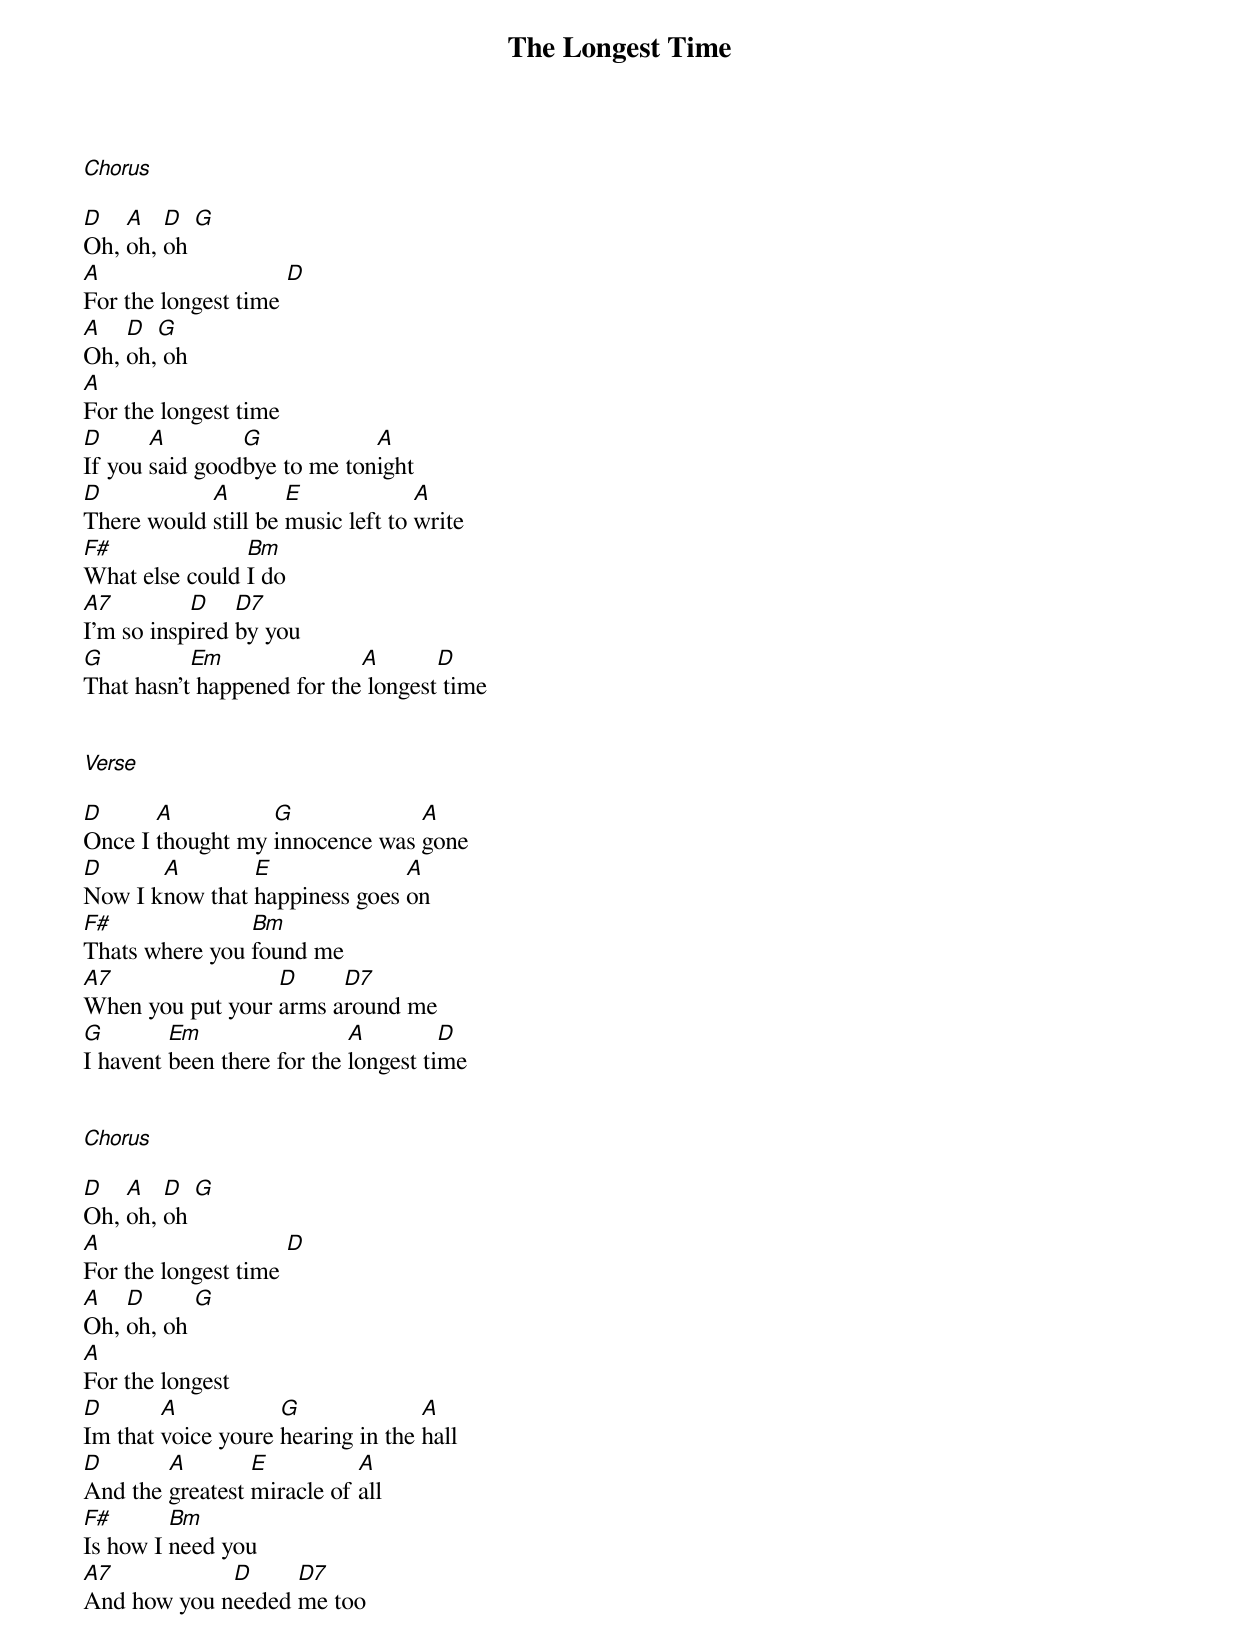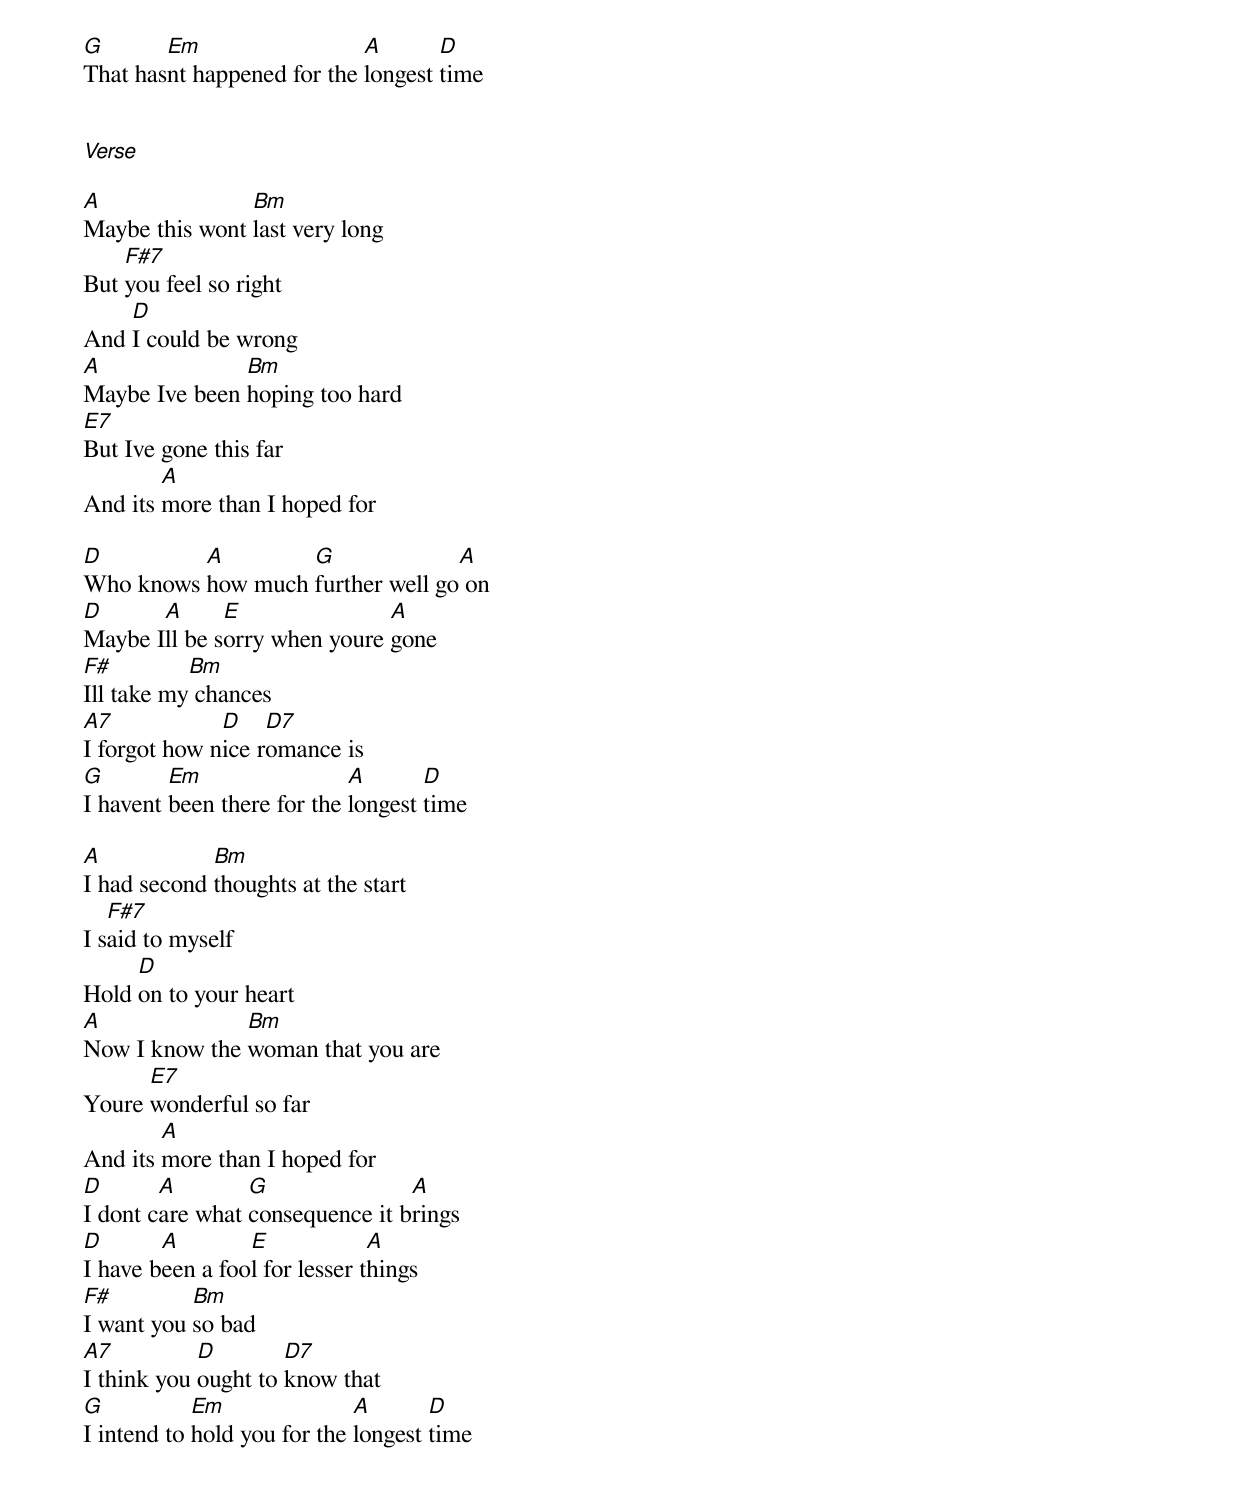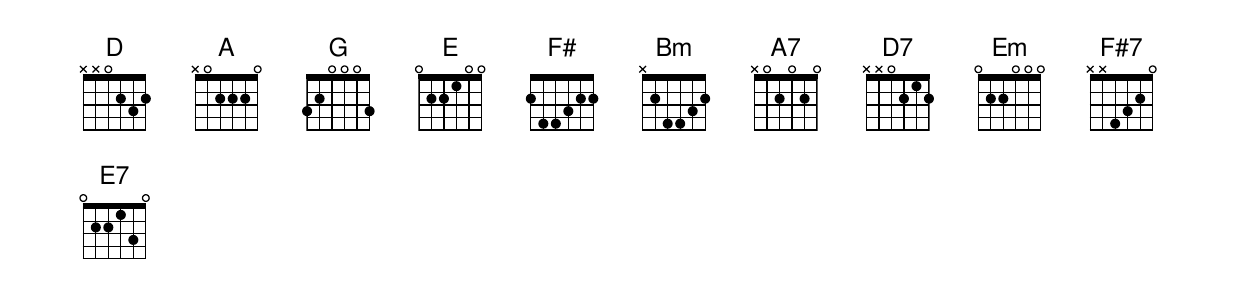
{title:The Longest Time}
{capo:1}

[Chorus]

[D]Oh, [A]oh, [D]oh [G]
[A]For the longest time [D]
[A]Oh, [D]oh,[G] oh
[A]For the longest time
[D]If you [A]said good[G]bye to me ton[A]ight
[D]There would [A]still be [E]music left to [A]write
[F#]What else could [Bm]I do
[A7]I'm so insp[D]ired [D7]by you
[G]That hasn't[Em] happened for the[A] longest[D] time


[Verse]

[D]Once I [A]thought my [G]innocence was [A]gone
[D]Now I k[A]now that [E]happiness goes [A]on
[F#]Thats where you [Bm]found me
[A7]When you put your [D]arms a[D7]round me
[G]I havent [Em]been there for the [A]longest ti[D]me


[Chorus]

[D]Oh, [A]oh, [D]oh [G]
[A]For the longest time [D]
[A]Oh, [D]oh, oh [G]
[A]For the longest
[D]Im that [A]voice youre [G]hearing in the [A]hall
[D]And the [A]greatest [E]miracle of [A]all
[F#]Is how I [Bm]need you
[A7]And how you n[D]eeded [D7]me too
[G]That has[Em]nt happened for the [A]longest [D]time


[Verse]

[A]Maybe this wont [Bm]last very long
But [F#7]you feel so right
And [D]I could be wrong
[A]Maybe Ive been [Bm]hoping too hard
[E7]But Ive gone this far
And its [A]more than I hoped for

[D]Who knows [A]how much [G]further well go[A] on
[D]Maybe I[A]ll be s[E]orry when youre [A]gone
[F#]Ill take my[Bm] chances
[A7]I forgot how n[D]ice r[D7]omance is
[G]I havent [Em]been there for the [A]longest [D]time

[A]I had second [Bm]thoughts at the start
I s[F#7]aid to myself
Hold [D]on to your heart
[A]Now I know the [Bm]woman that you are
Youre [E7]wonderful so far
And its [A]more than I hoped for
[D]I dont c[A]are what [G]consequence it b[A]rings
[D]I have b[A]een a foo[E]l for lesser t[A]hings
[F#]I want you [Bm]so bad
[A7]I think you [D]ought to [D7]know that
[G]I intend to [Em]hold you for the [A]longest [D]time
